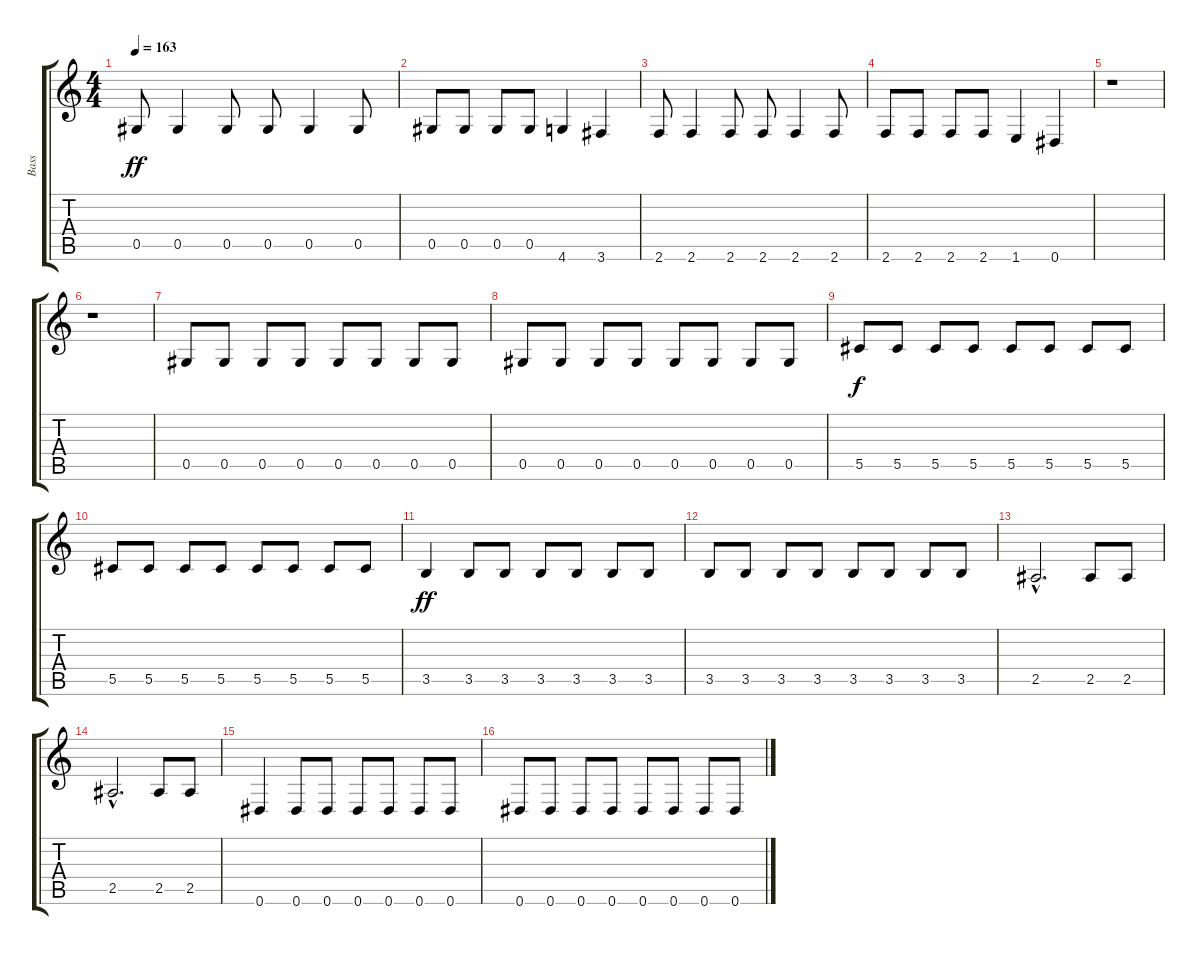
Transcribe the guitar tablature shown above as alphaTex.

\track ("Bass" "Bass") {instrument electricbasspick}
\staff {score tabs}
\tuning (Eb4 Bb3 Gb3 Db3 Ab2 Eb2) {hide}
\ts (4 4)
\tempo 163
\clef g2
\ks c
0.5.8{dy ff} 0.5.4 0.5.8 0.5.8 0.5.4 0.5.8 |
0.5.8 0.5.8 0.5.8 0.5.8 4.6.4 3.6.4 |
2.6.8 2.6.4 2.6.8 2.6.8 2.6.4 2.6.8 |
2.6.8 2.6.8 2.6.8 2.6.8 1.6.4 0.6.4 |
r.1 |
r.1 |
0.5.8 0.5.8 0.5.8 0.5.8 0.5.8 0.5.8 0.5.8 0.5.8 |
0.5.8 0.5.8 0.5.8 0.5.8 0.5.8 0.5.8 0.5.8 0.5.8 |
5.5.8{dy f} 5.5.8 5.5.8 5.5.8 5.5.8 5.5.8 5.5.8 5.5.8 |
5.5.8 5.5.8 5.5.8 5.5.8 5.5.8 5.5.8 5.5.8 5.5.8 |
3.5.4{dy ff} 3.5.8 3.5.8 3.5.8 3.5.8 3.5.8 3.5.8 |
3.5.8 3.5.8 3.5.8 3.5.8 3.5.8 3.5.8 3.5.8 3.5.8 |
2.5{hac}.2{d} 2.5.8 2.5.8 |
2.5{hac}.2{d} 2.5.8 2.5.8 |
0.6.4 0.6.8 0.6.8 0.6.8 0.6.8 0.6.8 0.6.8 |
0.6.8 0.6.8 0.6.8 0.6.8 0.6.8 0.6.8 0.6.8 0.6.8
